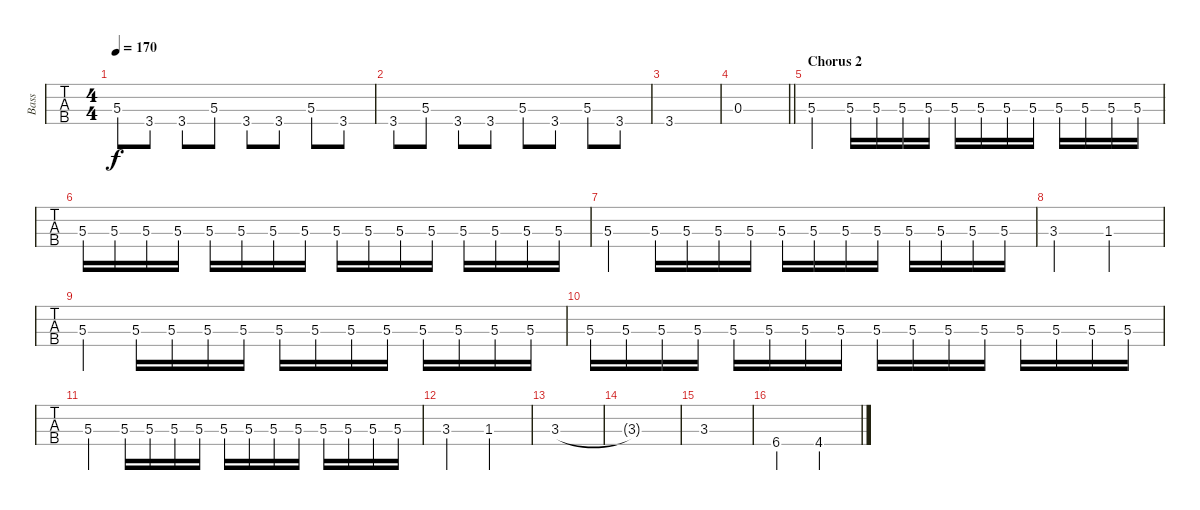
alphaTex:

\track ("Bass" "Bass") {instrument electricbassfinger}
\staff {tabs}
\tuning (Gb2 Db2 Ab1 Eb1) {hide}
\ts (4 4)
\tempo 170
\clef f4
\ks c
5.3.8{dy f} 3.4.8 3.4.8 5.3.8 3.4.8 3.4.8 5.3.8 3.4.8 |
3.4.8 5.3.8 3.4.8 3.4.8 5.3.8 3.4.8 5.3.8 3.4.8 |
3.4.1 |
\barLineRight lightlight
0.3.1 |
\section ("" "Chorus 2")
5.3.4 5.3.16 5.3.16 5.3.16 5.3.16 5.3.16 5.3.16 5.3.16 5.3.16 5.3.16 5.3.16 5.3.16 5.3.16 |
5.3.16 5.3.16 5.3.16 5.3.16 5.3.16 5.3.16 5.3.16 5.3.16 5.3.16 5.3.16 5.3.16 5.3.16 5.3.16 5.3.16 5.3.16 5.3.16 |
5.3.4 5.3.16 5.3.16 5.3.16 5.3.16 5.3.16 5.3.16 5.3.16 5.3.16 5.3.16 5.3.16 5.3.16 5.3.16 |
3.3.2 1.3.2 |
5.3.4 5.3.16 5.3.16 5.3.16 5.3.16 5.3.16 5.3.16 5.3.16 5.3.16 5.3.16 5.3.16 5.3.16 5.3.16 |
5.3.16 5.3.16 5.3.16 5.3.16 5.3.16 5.3.16 5.3.16 5.3.16 5.3.16 5.3.16 5.3.16 5.3.16 5.3.16 5.3.16 5.3.16 5.3.16 |
5.3.4 5.3.16 5.3.16 5.3.16 5.3.16 5.3.16 5.3.16 5.3.16 5.3.16 5.3.16 5.3.16 5.3.16 5.3.16 |
3.3.2 1.3.2 |
3.3.1 |
3.3{t}.1 |
3.3.1 |
6.4.2 4.4.2
